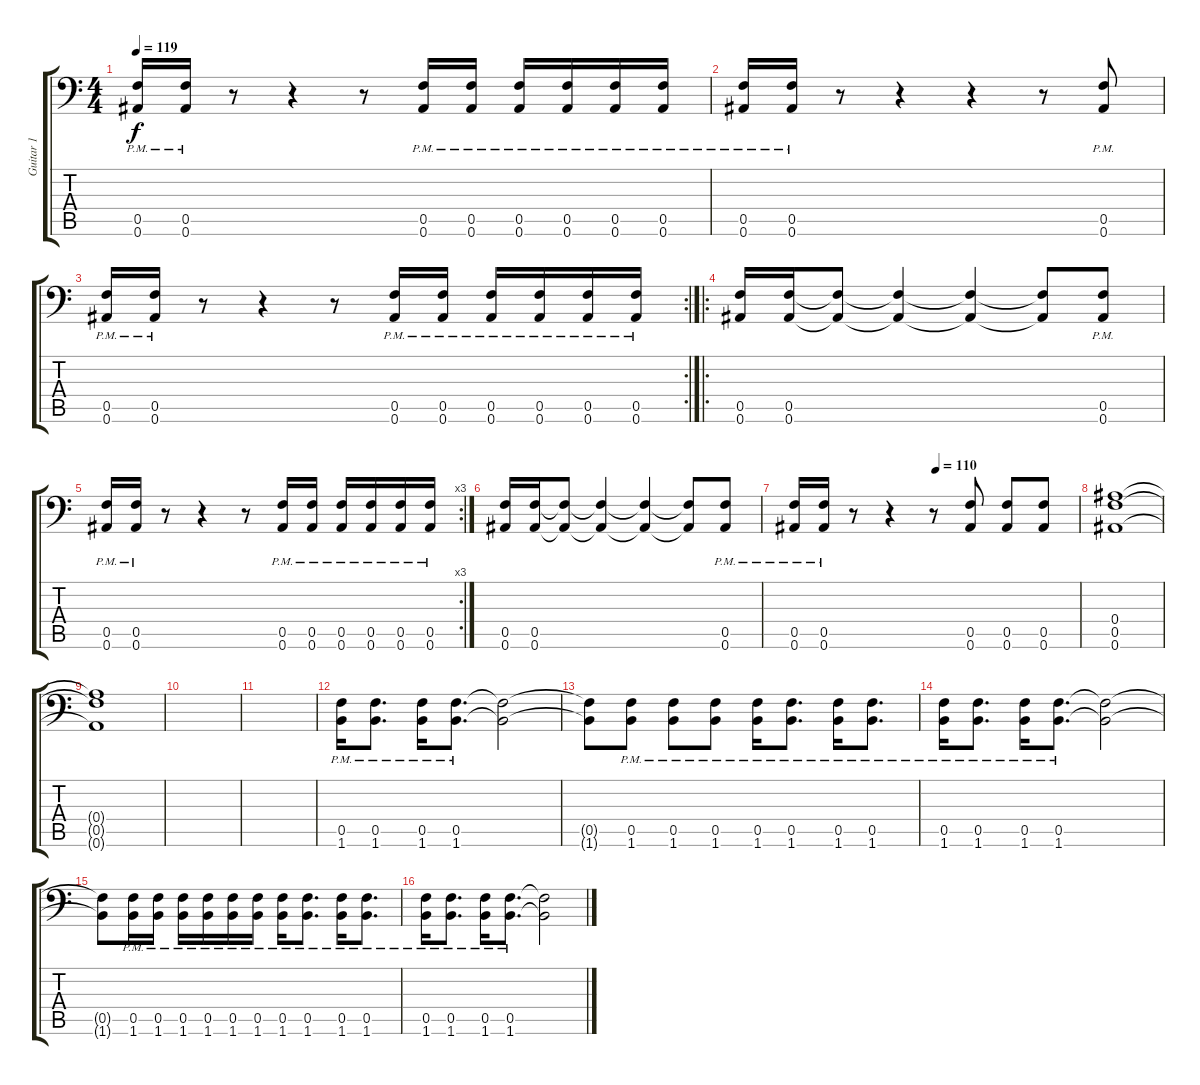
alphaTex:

\track ("Guitar 1" "Guitar 1") {instrument distortionguitar}
\staff {score tabs}
\tuning (C4 G3 Eb3 Bb2 F2 Bb1) {hide}
\ts (4 4)
\tempo 119
\clef f4
\ks c
(0.5{pm} 0.6{pm}).16{dy f} (0.5{pm} 0.6{pm}).16 r.8 r.4 r.8 (0.5{pm} 0.6{pm}).16 (0.5{pm} 0.6{pm}).16 (0.5{pm} 0.6{pm}).16 (0.5{pm} 0.6{pm}).16 (0.5{pm} 0.6{pm}).16 (0.5{pm} 0.6{pm}).16 |
(0.5{pm} 0.6{pm}).16 (0.5{pm} 0.6{pm}).16 r.8 r.4 r.4 r.8 (0.5{pm} 0.6{pm}).8 |
\rc 2
(0.5{pm} 0.6{pm}).16 (0.5{pm} 0.6{pm}).16 r.8 r.4 r.8 (0.5{pm} 0.6{pm}).16 (0.5{pm} 0.6{pm}).16 (0.5{pm} 0.6{pm}).16 (0.5{pm} 0.6{pm}).16 (0.5{pm} 0.6{pm}).16 (0.5{pm} 0.6{pm}).16 |
\ro
(0.5 0.6).16 (0.5 0.6).16 (0.5{t} 0.6{t}).8 (0.5{t} 0.6{t}).4 (0.5{t} 0.6{t}).4 (0.5{t} 0.6{t}).8 (0.5{pm} 0.6{pm}).8 |
\rc 3
(0.5{pm} 0.6{pm}).16 (0.5{pm} 0.6{pm}).16 r.8 r.4 r.8 (0.5{pm} 0.6{pm}).16 (0.5{pm} 0.6{pm}).16 (0.5{pm} 0.6{pm}).16 (0.5{pm} 0.6{pm}).16 (0.5{pm} 0.6{pm}).16 (0.5{pm} 0.6{pm}).16 |
(0.5 0.6).16 (0.5 0.6).16 (0.5{t} 0.6{t}).8 (0.5{t} 0.6{t}).4 (0.5{t} 0.6{t}).4 (0.5{t} 0.6{t}).8 (0.5{pm} 0.6{pm}).8 |
\tempo (110 0.5)
(0.5{pm} 0.6{pm}).16 (0.5{pm} 0.6{pm}).16 r.8 r.4 r.8 (0.5 0.6).8 (0.5 0.6).8 (0.5 0.6).8 |
(0.4 0.5 0.6).1 |
(0.4{t} 0.5{t} 0.6{t}).1 |
|
|
(0.5{pm} 1.6{pm}).16 (0.5{pm} 1.6{pm}).8{d} (0.5{pm} 1.6{pm}).16 (0.5{pm} 1.6{pm}).8{d} (0.5{t} 1.6{t}).2 |
(0.5{t} 1.6{t}).8 (0.5{pm} 1.6{pm}).8 (0.5{pm} 1.6{pm}).8 (0.5{pm} 1.6{pm}).8 (0.5{pm} 1.6{pm}).16 (0.5{pm} 1.6{pm}).8{d} (0.5{pm} 1.6{pm}).16 (0.5{pm} 1.6{pm}).8{d} |
(0.5{pm} 1.6{pm}).16 (0.5{pm} 1.6{pm}).8{d} (0.5{pm} 1.6{pm}).16 (0.5{pm} 1.6{pm}).8{d} (0.5{t} 1.6{t}).2 |
(0.5{t} 1.6{t}).8 (0.5{pm} 1.6{pm}).16 (0.5{pm} 1.6{pm}).16 (0.5{pm} 1.6{pm}).16 (0.5{pm} 1.6{pm}).16 (0.5{pm} 1.6{pm}).16 (0.5{pm} 1.6{pm}).16 (0.5{pm} 1.6{pm}).16 (0.5{pm} 1.6{pm}).8{d} (0.5{pm} 1.6{pm}).16 (0.5{pm} 1.6{pm}).8{d} |
(0.5{pm} 1.6{pm}).16 (0.5{pm} 1.6{pm}).8{d} (0.5{pm} 1.6{pm}).16 (0.5{pm} 1.6{pm}).8{d} (0.5{t} 1.6{t}).2
